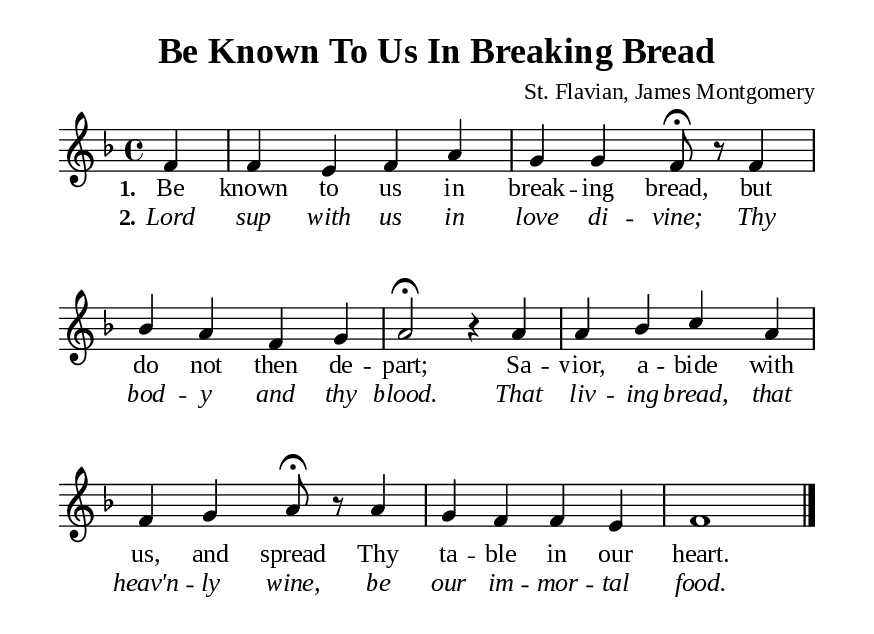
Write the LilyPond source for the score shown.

\version "2.18.2"

\header {
  title = "Be Known To Us In Breaking Bread"
  composer = "St. Flavian, James Montgomery"
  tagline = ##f
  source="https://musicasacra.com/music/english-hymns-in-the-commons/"
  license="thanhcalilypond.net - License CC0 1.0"
}

global= {
  \key f \major
  \time 4/4
  \override Score.BarNumber.break-visibility = ##(#f #f #f)
  \override Lyrics.LyricSpace.minimum-distance = #3.0
}

\paper {
  #(set-paper-size "a5")
  top-margin = 10\mm
  bottom-margin = 5\mm
  left-margin = 10\mm
  right-margin = 10\mm
  indent = #0
  #(define fonts
	 (make-pango-font-tree "Liberation Serif"
	 		       "Liberation Serif"
			       "Liberation Serif"
			       (/ 20 20)))
  system-system-spacing = #'((basic-distance . 3) (padding . 5))
}

printItalic = \with {
  \override LyricText.font-shape = #'italic
}

% Verse music
musicVerseSoprano = \relative c' {
                    \partial 4 f4 |
  %{	01	%} f e f a |
  %{	02	%} g g f8 \fermata r f4 |
  %{	03	%} bes a f g |
  %{	04	%} a2 \fermata r4 a |
  %{	05	%} a bes c a |
  %{	06	%} f g a8 \fermata r a4 |
  %{	07	%} g f f e |
  %{	08	%} f1 \bar "|."
}

% Verse lyrics
verseOne = \lyricmode {
  \set stanza = #"1."
  Be known to us in break -- ing bread, but do not then de -- part;
  Sa -- vior, a -- bide with us, and spread Thy ta -- ble in our heart.
}

verseTwo = \lyricmode {
  \set stanza = #"2."
  Lord sup with us in love di -- vine; Thy bod -- y and thy blood.
  That liv -- ing bread, that heav'n -- ly wine, be our im -- mor -- tal food.
}

% Layout
\score {
    \new ChoirStaff <<
      \new Staff <<
        \clef "treble"
        \new Voice = "sopranos" { \global \stemUp \slurUp \musicVerseSoprano }
      >>
      \new Lyrics \lyricsto sopranos \verseOne
      \new Lyrics \printItalic \lyricsto sopranos \verseTwo
    >>
}
